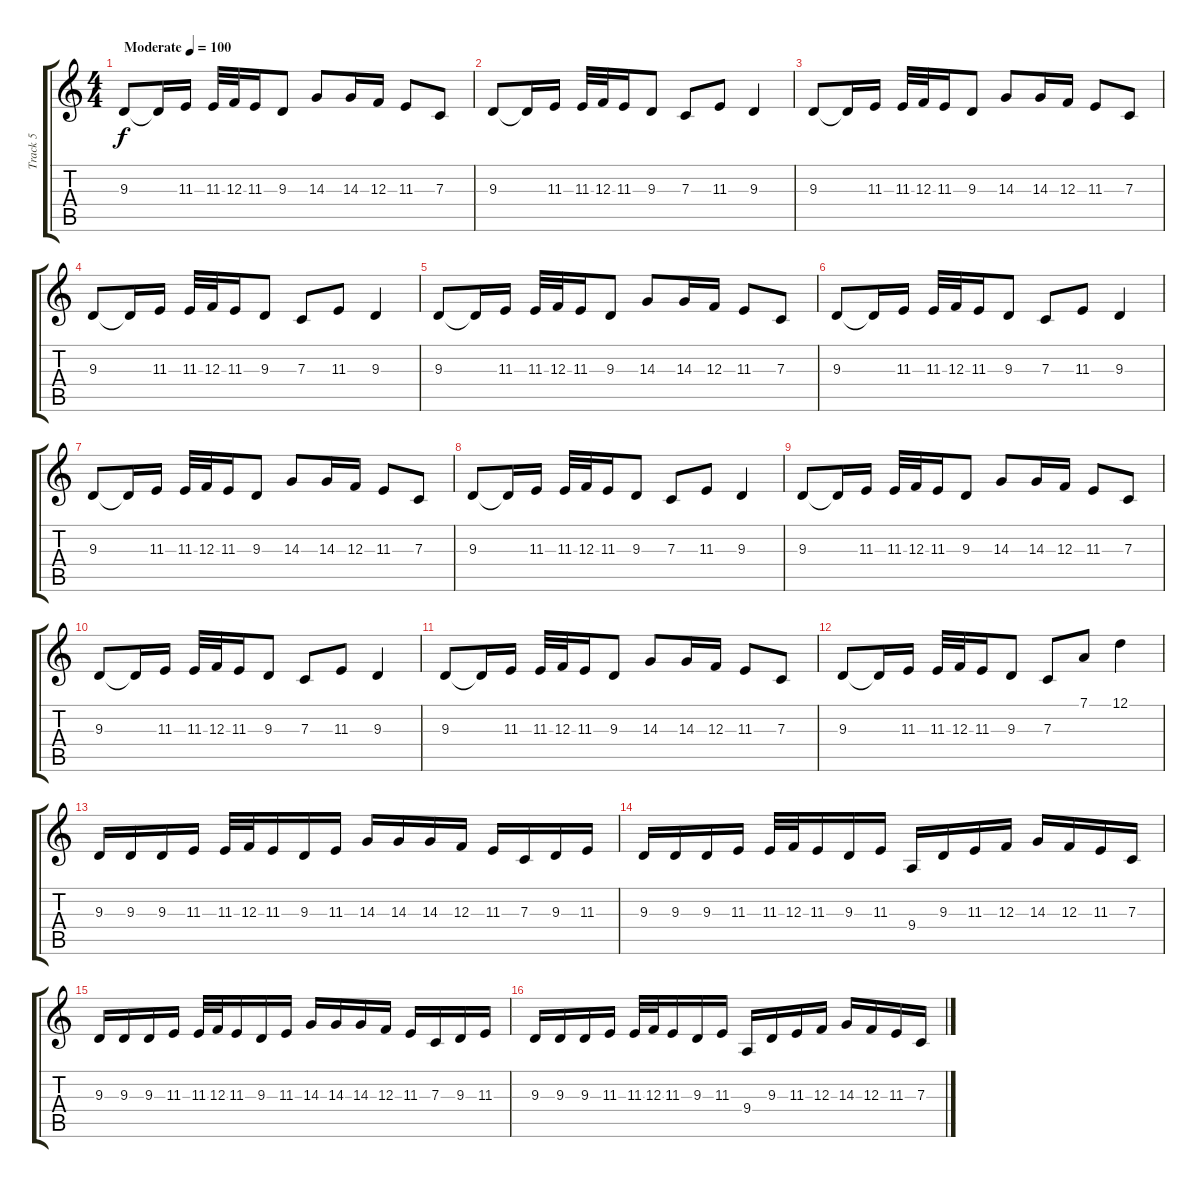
\track ("Track 5" "Track 5") {instrument accordion}
\staff {score tabs}
\tuning (D4 A3 F3 C3 G2 D2) {hide}
\ts (4 4)
\tempo (100 "Moderate")
\clef g2
\ks c
9.3.8{dy f instrument accordion} 9.3{t}.16 11.3.16 11.3.32 12.3.32 11.3.16 9.3.8 14.3.8 14.3.16 12.3.16 11.3.8 7.3.8 |
9.3.8 9.3{t}.16 11.3.16 11.3.32 12.3.32 11.3.16 9.3.8 7.3.8 11.3.8 9.3.4 |
9.3.8 9.3{t}.16 11.3.16 11.3.32 12.3.32 11.3.16 9.3.8 14.3.8 14.3.16 12.3.16 11.3.8 7.3.8 |
9.3.8 9.3{t}.16 11.3.16 11.3.32 12.3.32 11.3.16 9.3.8 7.3.8 11.3.8 9.3.4 |
9.3.8 9.3{t}.16 11.3.16 11.3.32 12.3.32 11.3.16 9.3.8 14.3.8 14.3.16 12.3.16 11.3.8 7.3.8 |
9.3.8 9.3{t}.16 11.3.16 11.3.32 12.3.32 11.3.16 9.3.8 7.3.8 11.3.8 9.3.4 |
9.3.8 9.3{t}.16 11.3.16 11.3.32 12.3.32 11.3.16 9.3.8 14.3.8 14.3.16 12.3.16 11.3.8 7.3.8 |
9.3.8 9.3{t}.16 11.3.16 11.3.32 12.3.32 11.3.16 9.3.8 7.3.8 11.3.8 9.3.4 |
9.3.8 9.3{t}.16 11.3.16 11.3.32 12.3.32 11.3.16 9.3.8 14.3.8 14.3.16 12.3.16 11.3.8 7.3.8 |
9.3.8 9.3{t}.16 11.3.16 11.3.32 12.3.32 11.3.16 9.3.8 7.3.8 11.3.8 9.3.4 |
9.3.8 9.3{t}.16 11.3.16 11.3.32 12.3.32 11.3.16 9.3.8 14.3.8 14.3.16 12.3.16 11.3.8 7.3.8 |
9.3.8 9.3{t}.16 11.3.16 11.3.32 12.3.32 11.3.16 9.3.8 7.3.8 7.1.8 12.1.4 |
9.3.16 9.3.16 9.3.16 11.3.16 11.3.32 12.3.32 11.3.16 9.3.16 11.3.16 14.3.16 14.3.16 14.3.16 12.3.16 11.3.16 7.3.16 9.3.16 11.3.16 |
9.3.16 9.3.16 9.3.16 11.3.16 11.3.32 12.3.32 11.3.16 9.3.16 11.3.16 9.4.16 9.3.16 11.3.16 12.3.16 14.3.16 12.3.16 11.3.16 7.3.16 |
9.3.16 9.3.16 9.3.16 11.3.16 11.3.32 12.3.32 11.3.16 9.3.16 11.3.16 14.3.16 14.3.16 14.3.16 12.3.16 11.3.16 7.3.16 9.3.16 11.3.16 |
9.3.16 9.3.16 9.3.16 11.3.16 11.3.32 12.3.32 11.3.16 9.3.16 11.3.16 9.4.16 9.3.16 11.3.16 12.3.16 14.3.16 12.3.16 11.3.16 7.3.16
